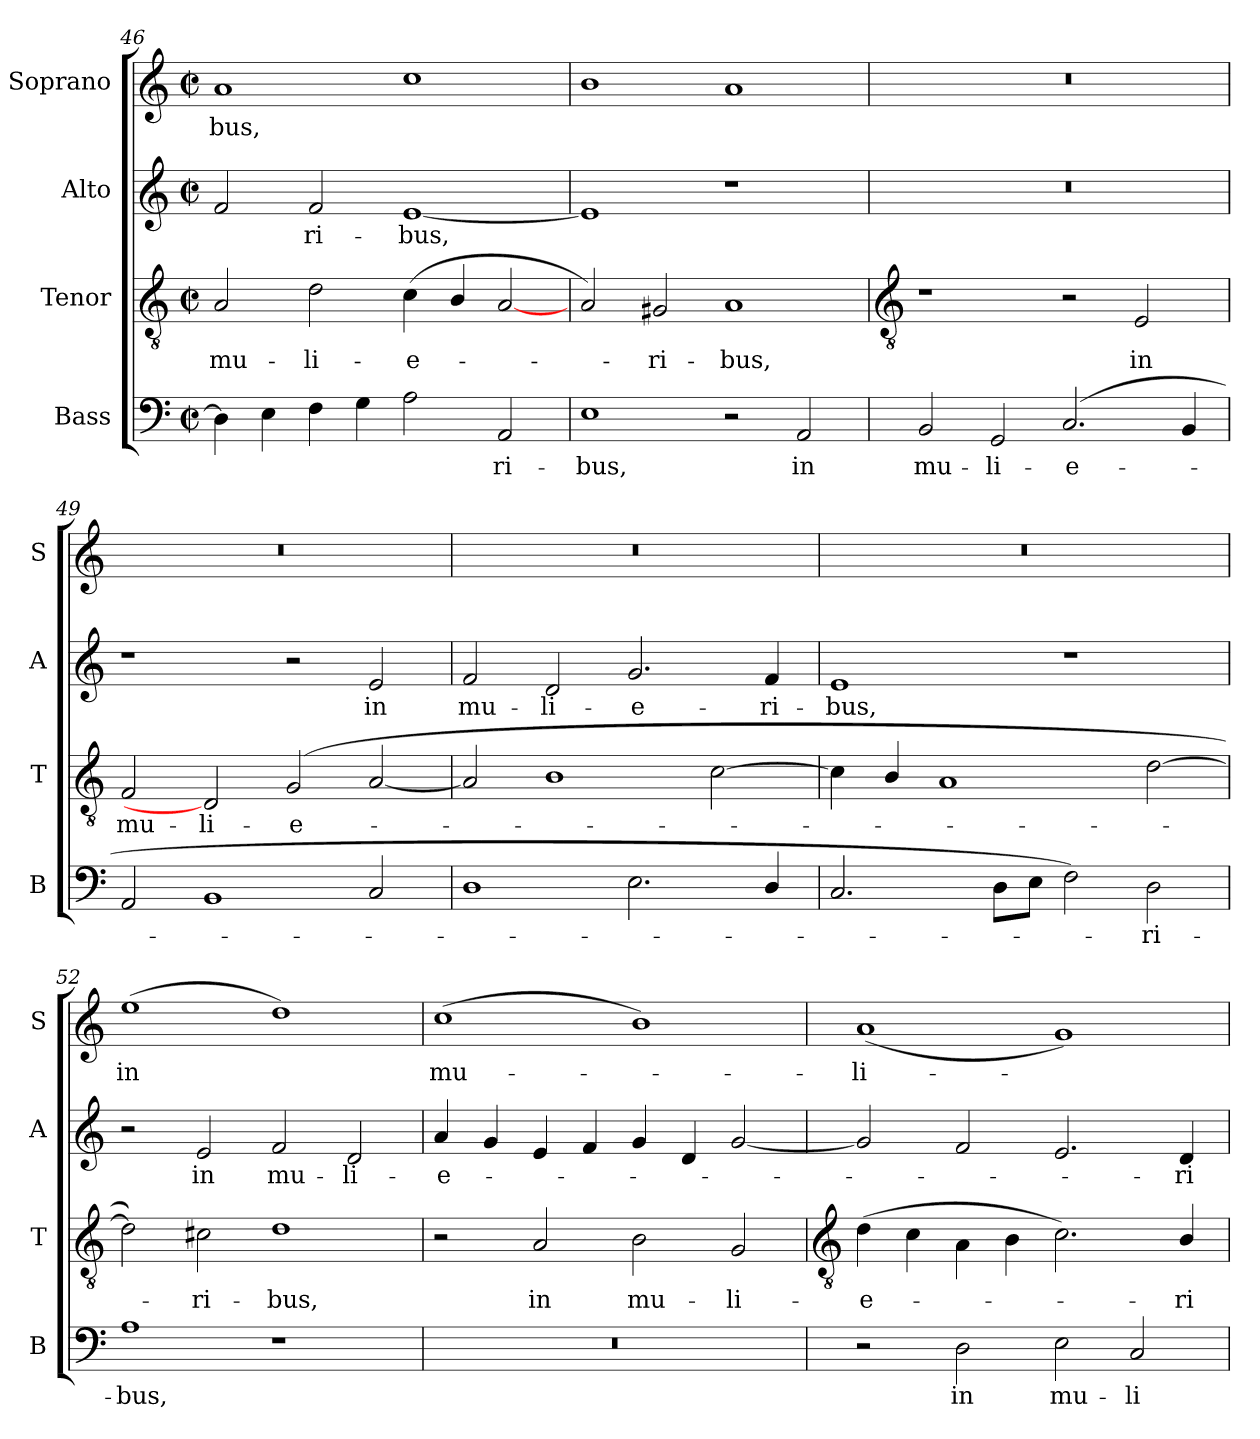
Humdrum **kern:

**kern	**text	**kern	**text	**kern	**text	**kern	**text
*part4	*part4	*part3	*part3	*part2	*part2	*part1	*part1
*staff4	*staff4	*staff3	*staff3	*staff2	*staff2	*staff1	*staff1
*I"Bass	*	*I"Tenor	*	*I"Alto	*	*I"Soprano	*
*I'B	*	*I'T	*	*I'A	*	*I'S	*
*clefF4	*	*clefGv2	*	*clefG2	*	*clefG2	*
*k[]	*	*k[]	*	*k[]	*	*k[]	*
*C:	*	*C:	*	*C:	*	*C:	*
*M4/2	*	*M4/2	*	*M4/2	*	*M4/2	*
*met(c|)	*	*met(c|)	*	*met(c|)	*	*met(c|)	*
=46	=46	=46	=46	=46	=46	=46	=46
!	!	!	!LO:LY:b	!	!	!	!LO:LY:b
4D]	.	2A	mu-	2f	.	1a	-bus,
4E	.	.	.	.	.	.	.
!	!	!	!LO:LY:b	!	!LO:LY:b	!	!
4F	.	2d	-li-	2f	ri-	.	.
4G	.	.	.	.	.	.	.
!	!	!	!LO:LY:b	!	!LO:LY:b	!	!
2A	.	(<4c	-e-	[1e	-bus,	1cc	.
.	.	4B/	.	.	.	.	.
!	!LO:LY:b	!	!	!	!	!	!
2AA	ri-	[2A	.	.	.	.	.
=47	=47	=47	=47	=47	=47	=47	=47
!	!LO:LY:b	!	!	!	!	!	!
1E	-bus,	2A)	.	1e]	.	1b	.
!	!	!	!LO:LY:b	!	!	!	!
.	.	2G#X	ri-	.	.	.	.
!	!	!	!LO:LY:b	!	!	!	!
2r	.	1A	-bus,	1r	.	1a	.
!	!LO:LY:b	!	!	!	!	!	!
2AA	in	.	.	.	.	.	.
!!LO:LB:g=z
=48	=48	=48	=48	=48	=48	=48	=48
*	*	*clefGv2	*	*	*	*	*
!	!LO:LY:b	!	!	!	!	!	!
2BB	mu-	1r	.	0r	.	0r	.
!	!LO:LY:b	!	!	!	!	!	!
2GG	-li-	.	.	.	.	.	.
!	!LO:LY:b	!	!	!	!	!	!
(>2.C	-e-	2r	.	.	.	.	.
!	!	!	!LO:LY:b	!	!	!	!
.	.	2E	in	.	.	.	.
4BB	.	.	.	.	.	.	.
=49	=49	=49	=49	=49	=49	=49	=49
!	!	!	!LO:LY:b	!	!	!	!
2AA	.	2F	mu-	1r	.	0r	.
!	!	!	!LO:LY:b	!	!	!	!
1BB	.	2D]	-li-	.	.	.	.
!	!	!	!LO:LY:b	!	!	!	!
.	.	(<2G	-e-	2r	.	.	.
!	!	!	!	!	!LO:LY:b	!	!
2C	.	[2A	.	2e	in	.	.
=50	=50	=50	=50	=50	=50	=50	=50
!	!	!	!	!	!LO:LY:b	!	!
1D	.	2A]	.	2f	mu-	0r	.
!	!	!	!	!	!LO:LY:b	!	!
.	.	1B	.	2d	-li-	.	.
!	!	!	!	!	!LO:LY:b	!	!
2.E	.	.	.	2.g	-e-	.	.
.	.	[2c	.	.	.	.	.
!	!	!	!	!	!LO:LY:b	!	!
4D/	.	.	.	4f	-ri-	.	.
=51	=51	=51	=51	=51	=51	=51	=51
!	!	!	!	!	!LO:LY:b	!	!
2.C	.	4c]	.	1e	-bus,	0r	.
.	.	4B/	.	.	.	.	.
.	.	1A	.	.	.	.	.
8DL	.	.	.	.	.	.	.
8EJ	.	.	.	.	.	.	.
2F)	.	.	.	1r	.	.	.
!	!LO:LY:b	!	!	!	!	!	!
2D	ri-	[2d	.	.	.	.	.
=52	=52	=52	=52	=52	=52	=52	=52
!	!LO:LY:b	!	!	!	!	!	!LO:LY:b
1A	-bus,	2d])	.	2r	.	(>1ee	in
!	!	!	!LO:LY:b	!	!LO:LY:b	!	!
.	.	2c#X	ri-	2e	in	.	.
!	!	!	!LO:LY:b	!	!LO:LY:b	!	!
1r	.	1d	-bus,	2f	mu-	1dd)	.
!	!	!	!	!	!LO:LY:b	!	!
.	.	.	.	2d	-li-	.	.
=53	=53	=53	=53	=53	=53	=53	=53
!	!	!	!	!	!LO:LY:b	!	!LO:LY:b
0r	.	2r	.	4a	-e-	(>1cc	mu-
.	.	.	.	4g	.	.	.
!	!	!	!LO:LY:b	!	!	!	!
.	.	2A	in	4e	.	.	.
.	.	.	.	4f	.	.	.
!	!	!	!LO:LY:b	!	!	!	!
.	.	2B	mu-	4g	.	1b)	.
.	.	.	.	4d	.	.	.
!	!	!	!LO:LY:b	!	!	!	!
.	.	2G	-li-	[2g	.	.	.
!!LO:LB:g=z
=54	=54	=54	=54	=54	=54	=54	=54
*	*	*clefGv2	*	*	*	*	*
!	!	!	!LO:LY:b	!	!	!	!LO:LY:b
2r	.	(>4d	-e-	2g]	.	(<1a	li-
.	.	4c	.	.	.	.	.
!	!LO:LY:b	!	!	!	!	!	!
2D	in	4A\	.	2f	.	.	.
.	.	4B	.	.	.	.	.
!	!LO:LY:b	!	!	!	!	!	!
2E	mu-	2.c)	.	2.e	.	1g)	.
!	!LO:LY:b	!	!	!	!	!	!
2C	-li-	.	.	.	.	.	.
!	!	!	!LO:LY:b	!	!LO:LY:b	!	!
.	.	4B/	ri-	4d	ri-	.	.
=	=	=	=	=	=	=	=
*-	*-	*-	*-	*-	*-	*-	*-
